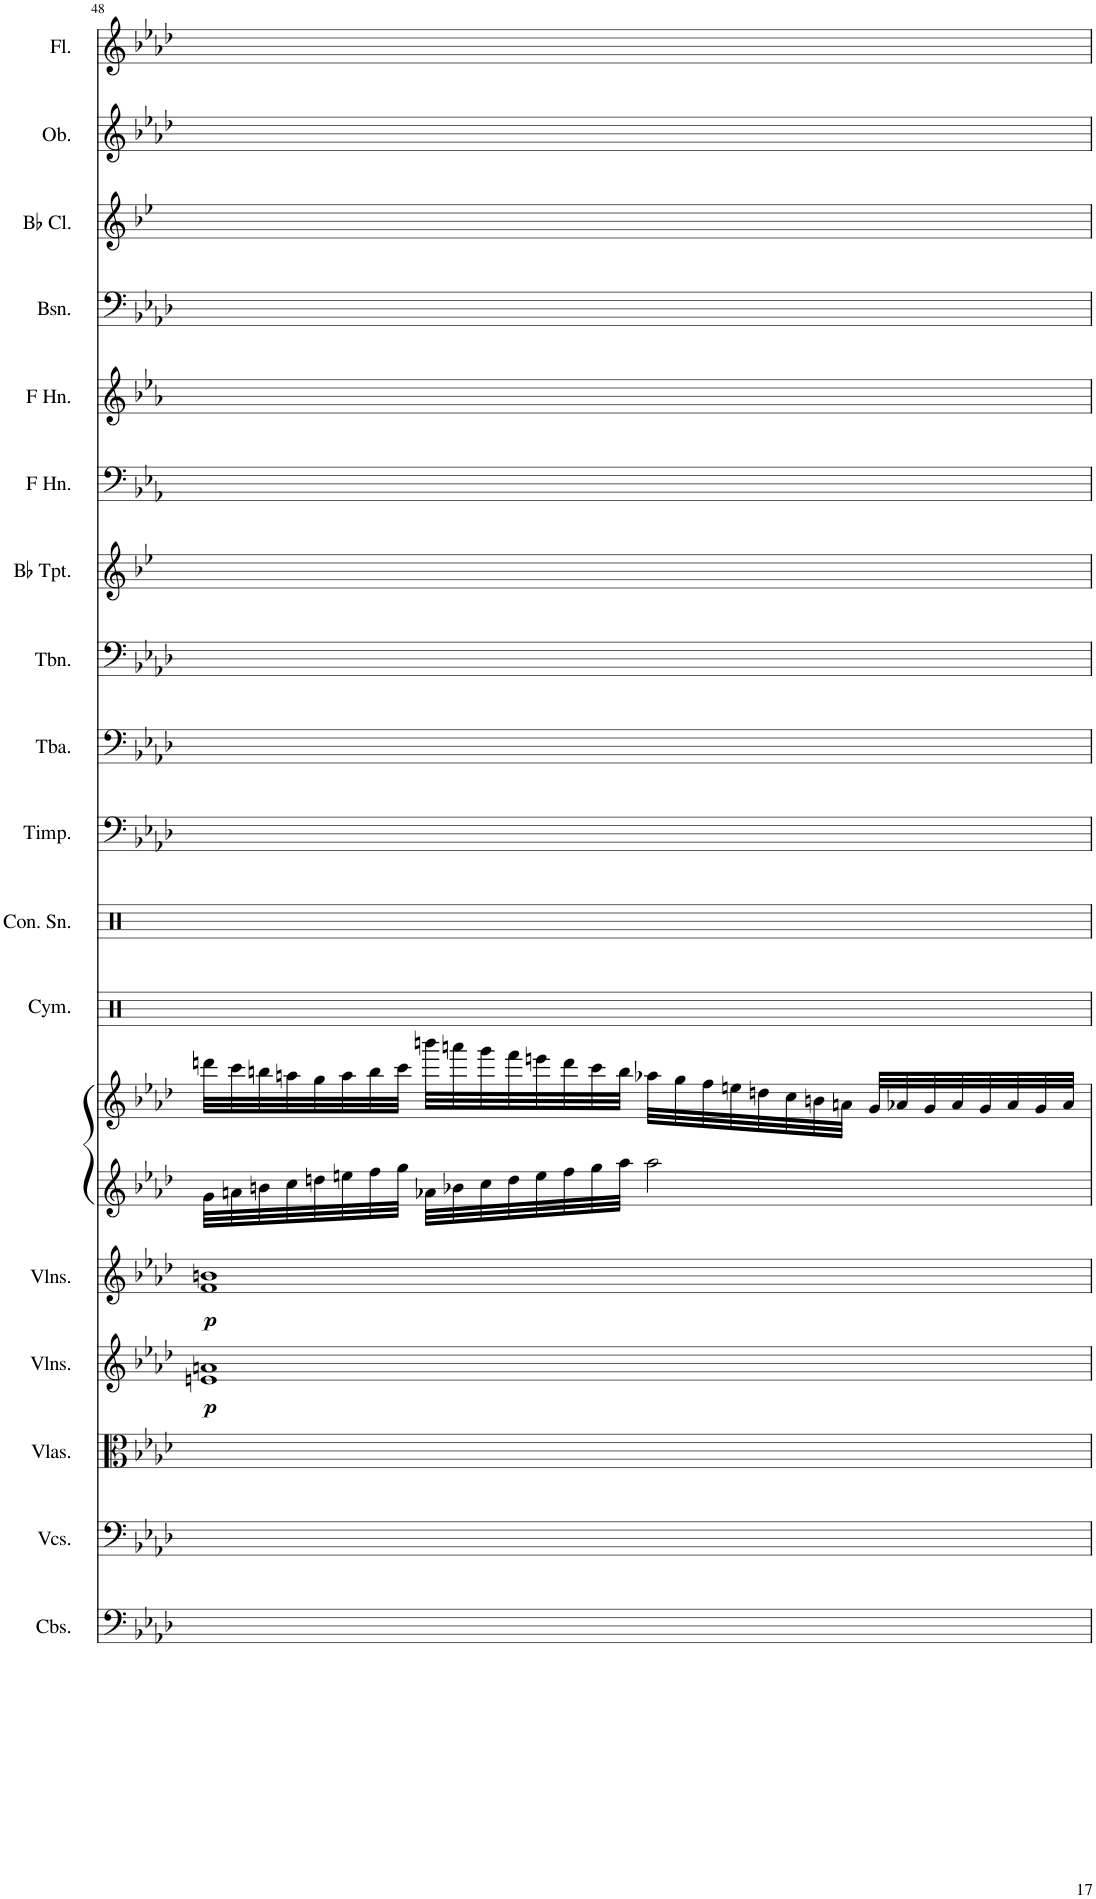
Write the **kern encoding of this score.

**kern	**kern	**kern	**kern	**dynam	**kern	**dynam	**kern	**kern	**kern	**kern	**kern	**kern	**kern	**kern	**kern	**kern	**kern	**kern	**kern	**kern
*part18	*part17	*part16	*part15	*part15	*part14	*part14	*part13	*part13	*part12	*part11	*part10	*part9	*part8	*part7	*part6	*part5	*part4	*part3	*part2	*part1
*staff19	*staff18	*staff17	*staff16	*staff16	*staff15	*staff15	*staff14	*staff13	*staff12	*staff11	*staff10	*staff9	*staff8	*staff7	*staff6	*staff5	*staff4	*staff3	*staff2	*staff1
*I"Contrabasses	*I"Violoncellos	*I"Violas	*I"Violins	*	*I"Violins	*	*I"Piano	*	*I"Cymbal	*I"Concert Snare Drum	*I"Timpani	*I"Tuba	*I"Trombone	*I"Bb Trumpet	*I"Horn in F	*I"Horn in F	*I"Bassoon	*I"Bb Clarinet	*I"Oboe	*I"Flute
*I'Cbs.	*I'Vcs.	*I'Vlas.	*I'Vlns.	*	*I'Vlns.	*	*I'Pno	*	*I'Cym.	*I'Con. Sn.	*I'Timp.	*I'Tba.	*I'Tbn.	*I'Bb Tpt.	*	*	*I'Bsn.	*I'Bb Cl.	*I'Ob.	*I'Fl.
!!LO:PB:g=z
*clefF4	*clefF4	*clefC3	*clefG2	*	*clefG2	*	*clefG2	*clefG2	*clefX	*clefX	*clefF4	*clefF4	*clefF4	*clefG2	*clefF4	*clefG2	*clefF4	*clefG2	*clefG2	*clefG2
*Trd7c12	*	*	*	*	*	*	*	*	*	*	*	*	*	*Trd1c2	*Trd4c7	*Trd4c7	*	*Trd1c2	*	*
*k[b-e-a-d-]	*k[b-e-a-d-]	*k[b-e-a-d-]	*k[b-e-a-d-]	*	*k[b-e-a-d-]	*	*k[b-e-a-d-]	*k[b-e-a-d-]	*k[]	*k[]	*k[b-e-a-d-]	*k[b-e-a-d-]	*k[b-e-a-d-]	*k[b-e-]	*k[b-e-a-]	*k[b-e-a-]	*k[b-e-a-d-]	*k[b-e-]	*k[b-e-a-d-]	*k[b-e-a-d-]
*f:	*f:	*f:	*f:	*	*f:	*	*f:	*f:	*	*	*f:	*f:	*f:	*g:	*c:	*c:	*f:	*g:	*f:	*f:
*M4/4	*M4/4	*M4/4	*M4/4	*	*M4/4	*	*M4/4	*M4/4	*M4/4	*M4/4	*M4/4	*M4/4	*M4/4	*M4/4	*M4/4	*M4/4	*M4/4	*M4/4	*M4/4	*M4/4
=48	=48	=48	=48	=48	=48	=48	=48	=48	=48	=48	=48	=48	=48	=48	=48	=48	=48	=48	=48	=48
!	!	!	!	!LO:DY:b	!	!LO:DY:b	!	!	!	!	!	!	!	!	!	!	!	!	!	!
1ryy	1ryy	1ryy	1en 1an	p	1f 1bn	p	32g\LLL	32dddn\LLL	1ryy	1ryy	1ryy	1ryy	1ryy	1ryy	1ryy	1ryy	1ryy	1ryy	1ryy	1ryy
.	.	.	.	.	.	.	32an\	32ccc\	.	.	.	.	.	.	.	.	.	.	.	.
.	.	.	.	.	.	.	32bn\	32bbn\	.	.	.	.	.	.	.	.	.	.	.	.
.	.	.	.	.	.	.	32cc\	32aan\	.	.	.	.	.	.	.	.	.	.	.	.
.	.	.	.	.	.	.	32ddn\	32gg\	.	.	.	.	.	.	.	.	.	.	.	.
.	.	.	.	.	.	.	32een\	32aa\	.	.	.	.	.	.	.	.	.	.	.	.
.	.	.	.	.	.	.	32ff\	32bb\	.	.	.	.	.	.	.	.	.	.	.	.
.	.	.	.	.	.	.	32gg\JJJ	32ccc\JJJ	.	.	.	.	.	.	.	.	.	.	.	.
.	.	.	.	.	.	.	32a-X\LLL	32bbbn\LLL	.	.	.	.	.	.	.	.	.	.	.	.
.	.	.	.	.	.	.	32b-X\	32aaan\	.	.	.	.	.	.	.	.	.	.	.	.
.	.	.	.	.	.	.	32cc\	32ggg\	.	.	.	.	.	.	.	.	.	.	.	.
.	.	.	.	.	.	.	32dd\	32fff\	.	.	.	.	.	.	.	.	.	.	.	.
.	.	.	.	.	.	.	32ee\	32eeen\	.	.	.	.	.	.	.	.	.	.	.	.
.	.	.	.	.	.	.	32ff\	32ddd\	.	.	.	.	.	.	.	.	.	.	.	.
.	.	.	.	.	.	.	32gg\	32ccc\	.	.	.	.	.	.	.	.	.	.	.	.
.	.	.	.	.	.	.	32aa-\JJJ	32bb\JJJ	.	.	.	.	.	.	.	.	.	.	.	.
.	.	.	.	.	.	.	2aa-\	32aa-X\LLL	.	.	.	.	.	.	.	.	.	.	.	.
.	.	.	.	.	.	.	.	32gg\	.	.	.	.	.	.	.	.	.	.	.	.
.	.	.	.	.	.	.	.	32ff\	.	.	.	.	.	.	.	.	.	.	.	.
.	.	.	.	.	.	.	.	32een\	.	.	.	.	.	.	.	.	.	.	.	.
.	.	.	.	.	.	.	.	32ddn\	.	.	.	.	.	.	.	.	.	.	.	.
.	.	.	.	.	.	.	.	32cc\	.	.	.	.	.	.	.	.	.	.	.	.
.	.	.	.	.	.	.	.	32bn\	.	.	.	.	.	.	.	.	.	.	.	.
.	.	.	.	.	.	.	.	32an\JJJ	.	.	.	.	.	.	.	.	.	.	.	.
.	.	.	.	.	.	.	.	32g/LLL	.	.	.	.	.	.	.	.	.	.	.	.
.	.	.	.	.	.	.	.	32a-X/	.	.	.	.	.	.	.	.	.	.	.	.
.	.	.	.	.	.	.	.	32g/	.	.	.	.	.	.	.	.	.	.	.	.
.	.	.	.	.	.	.	.	32a-/	.	.	.	.	.	.	.	.	.	.	.	.
.	.	.	.	.	.	.	.	32g/	.	.	.	.	.	.	.	.	.	.	.	.
.	.	.	.	.	.	.	.	32a-/	.	.	.	.	.	.	.	.	.	.	.	.
.	.	.	.	.	.	.	.	32g/	.	.	.	.	.	.	.	.	.	.	.	.
.	.	.	.	.	.	.	.	32a-/JJJ	.	.	.	.	.	.	.	.	.	.	.	.
=	=	=	=	=	=	=	=	=	=	=	=	=	=	=	=	=	=	=	=	=
*-	*-	*-	*-	*-	*-	*-	*-	*-	*-	*-	*-	*-	*-	*-	*-	*-	*-	*-	*-	*-
